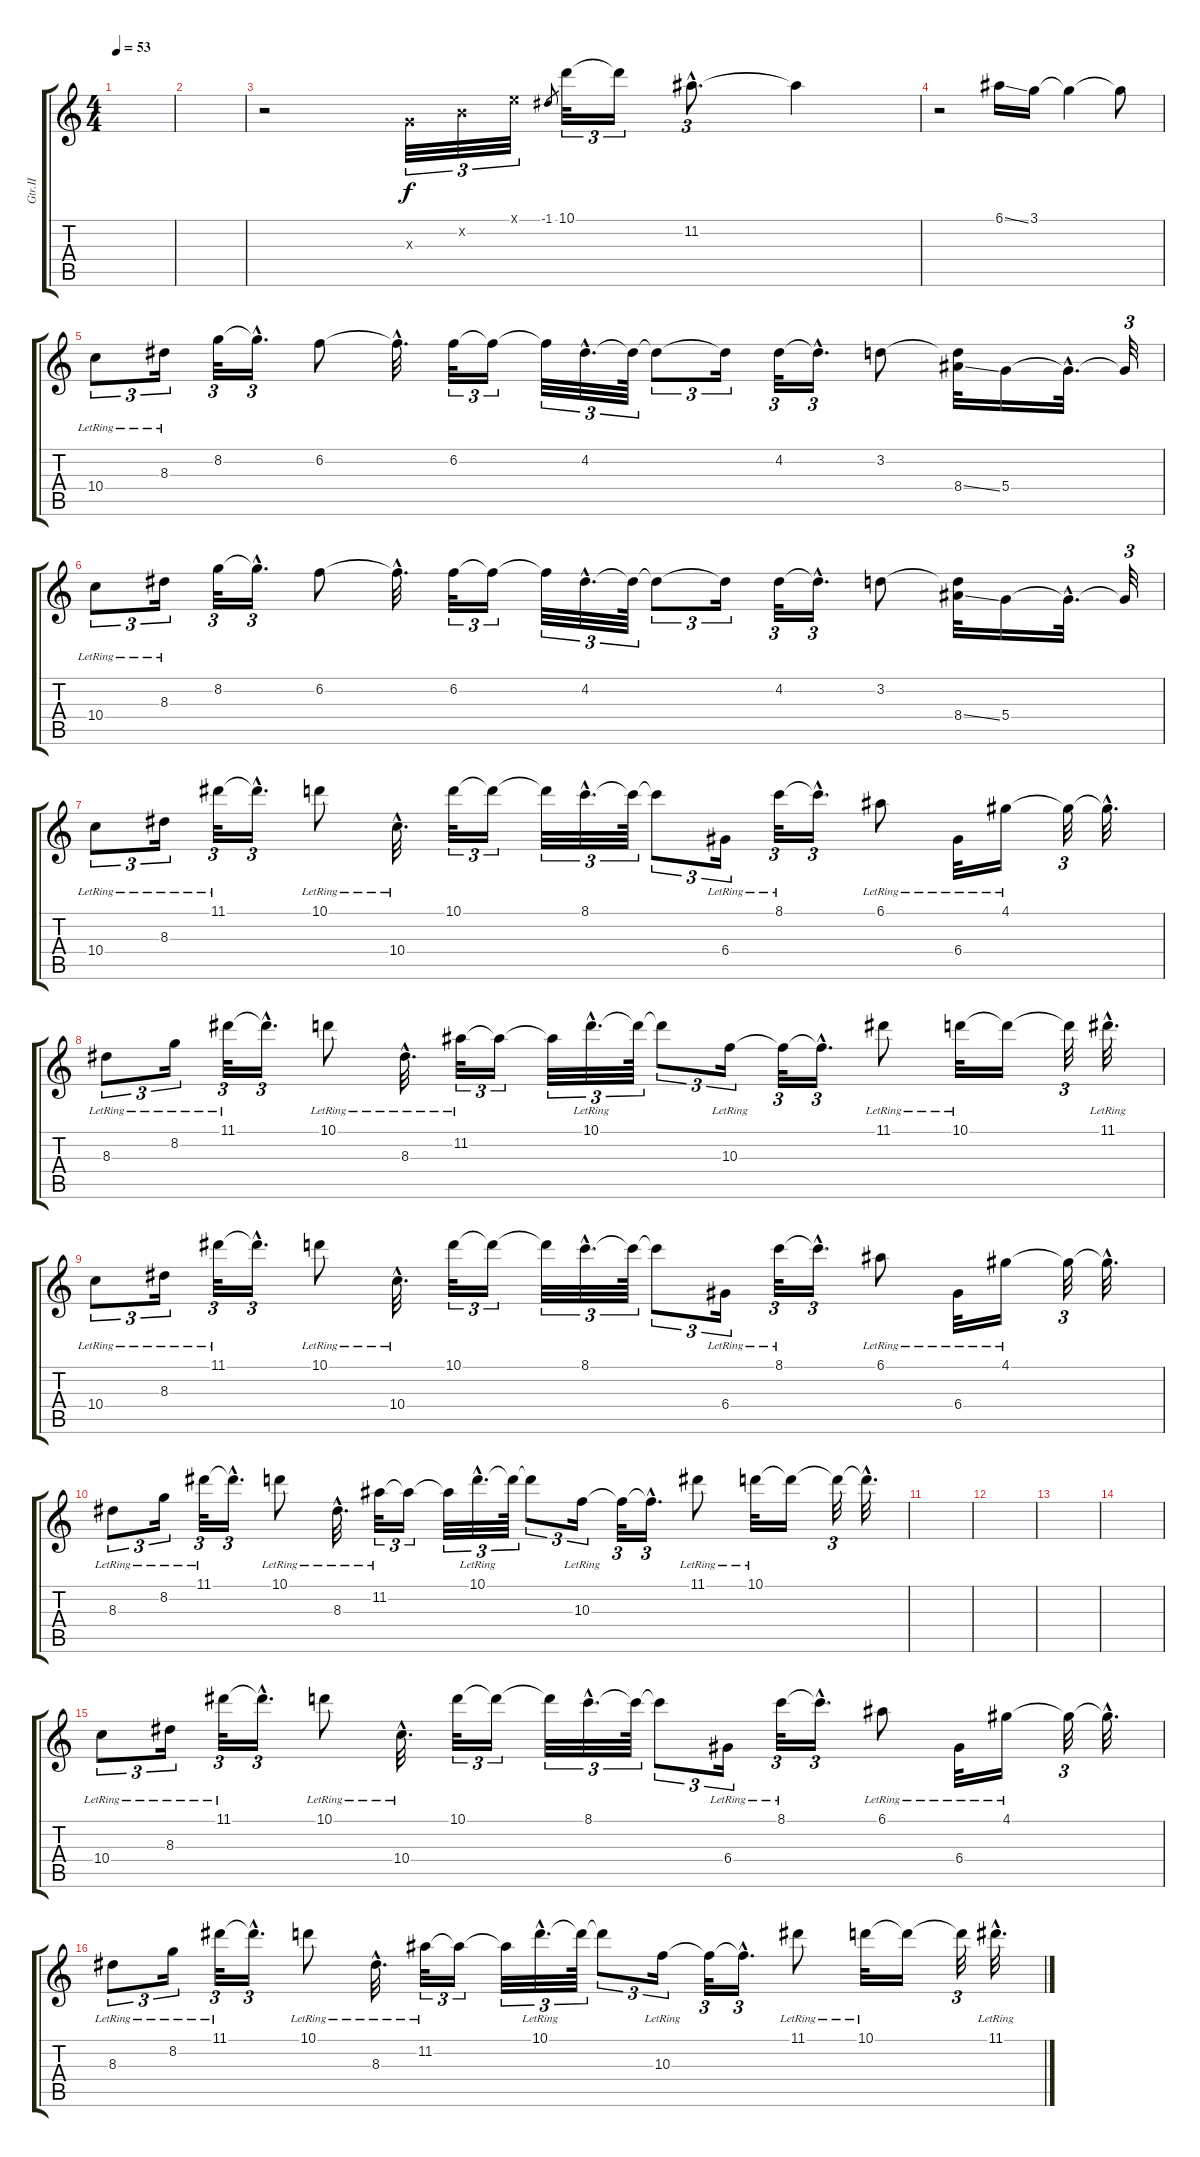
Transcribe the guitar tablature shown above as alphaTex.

\track ("Gtr.II" "Gtr.II") {instrument electricguitarjazz}
\staff {score tabs}
\tuning (E4 B3 G3 D3 A2 E2) {hide}
\ts (4 4)
\tempo 53
\clef g2
\ks c
|
|
r.2 0.3{x}.32{tu (3 2)} 0.2{x}.32{tu (3 2)} 0.1{x}.32{tu (3 2)} -1.1.8{gr} 10.1.32{tu (3 2)} 10.1{t}.16{tu (3 2)} 11.2{hac}.8{d tu (3 2)} 11.2{t}.4 |
r.2 6.1{ss}.16 3.1.16 3.1{t}.4 3.1{t}.8 |
10.4{lr}.8{tu (3 2)} 8.3{lr}.16{tu (3 2)} 8.2.32{tu (3 2)} 8.2{hac t}.16{d tu (3 2)} 6.2.8 6.2{hac t}.32{d} 6.2.32{tu (3 2)} 6.2{t}.16{tu (3 2)} 6.2{t}.32{tu (3 2)} 4.2{hac}.32{d tu (3 2)} 4.2{t}.64{tu (3 2)} 4.2{t}.8{tu (3 2)} 4.2{t}.16{tu (3 2)} 4.2.32{tu (3 2)} 4.2{hac t}.16{d tu (3 2)} 3.2.8 (3.2{t} 8.4{ss}).32 5.4.16 5.4{hac t}.32{d} 5.4{t}.32{tu (3 2)} |
10.4{lr}.8{tu (3 2)} 8.3{lr}.16{tu (3 2)} 8.2.32{tu (3 2)} 8.2{hac t}.16{d tu (3 2)} 6.2.8 6.2{hac t}.32{d} 6.2.32{tu (3 2)} 6.2{t}.16{tu (3 2)} 6.2{t}.32{tu (3 2)} 4.2{hac}.32{d tu (3 2)} 4.2{t}.64{tu (3 2)} 4.2{t}.8{tu (3 2)} 4.2{t}.16{tu (3 2)} 4.2.32{tu (3 2)} 4.2{hac t}.16{d tu (3 2)} 3.2.8 (3.2{t} 8.4{ss}).32 5.4.16 5.4{hac t}.32{d} 5.4{t}.32{tu (3 2)} |
10.4{lr}.8{tu (3 2)} 8.3{lr}.16{tu (3 2)} 11.1{lr}.32{tu (3 2)} 11.1{hac t}.16{d tu (3 2)} 10.1{lr}.8 10.4{hac lr}.32{d} 10.1.32{tu (3 2)} 10.1{t}.16{tu (3 2)} 10.1{t}.32{tu (3 2)} 8.1{hac}.32{d tu (3 2)} 8.1{t}.64{tu (3 2)} 8.1{t}.8{tu (3 2)} 6.4{lr}.16{tu (3 2)} 8.1{lr}.32{tu (3 2)} 8.1{hac t}.16{d tu (3 2)} 6.1{lr}.8 6.4{lr}.32 4.1{lr}.16 4.1{t}.32{tu (3 2)} 4.1{hac t}.32{d} |
8.3{lr}.8{tu (3 2)} 8.2{lr}.16{tu (3 2)} 11.1{lr}.32{tu (3 2)} 11.1{hac t}.16{d tu (3 2)} 10.1{lr}.8 8.3{hac lr}.32{d} 11.2{lr}.32{tu (3 2)} 11.2{t}.16{tu (3 2)} 11.2{t}.32{tu (3 2)} 10.1{hac lr}.32{d tu (3 2)} 10.1{t}.64{tu (3 2)} 10.1{t}.8{tu (3 2)} 10.3{lr}.16{tu (3 2)} 10.3{t}.32{tu (3 2)} 10.3{hac t}.16{d tu (3 2)} 11.1{lr}.8 10.1{lr}.32 10.1{t}.16 10.1{t}.32{tu (3 2)} 11.1{hac lr}.32{d} |
10.4{lr}.8{tu (3 2)} 8.3{lr}.16{tu (3 2)} 11.1{lr}.32{tu (3 2)} 11.1{hac t}.16{d tu (3 2)} 10.1{lr}.8 10.4{hac lr}.32{d} 10.1.32{tu (3 2)} 10.1{t}.16{tu (3 2)} 10.1{t}.32{tu (3 2)} 8.1{hac}.32{d tu (3 2)} 8.1{t}.64{tu (3 2)} 8.1{t}.8{tu (3 2)} 6.4{lr}.16{tu (3 2)} 8.1{lr}.32{tu (3 2)} 8.1{hac t}.16{d tu (3 2)} 6.1{lr}.8 6.4{lr}.32 4.1{lr}.16 4.1{t}.32{tu (3 2)} 4.1{hac t}.32{d} |
8.3{lr}.8{tu (3 2)} 8.2{lr}.16{tu (3 2)} 11.1{lr}.32{tu (3 2)} 11.1{hac t}.16{d tu (3 2)} 10.1{lr}.8 8.3{hac lr}.32{d} 11.2{lr}.32{tu (3 2)} 11.2{t}.16{tu (3 2)} 11.2{t}.32{tu (3 2)} 10.1{hac lr}.32{d tu (3 2)} 10.1{t}.64{tu (3 2)} 10.1{t}.8{tu (3 2)} 10.3{lr}.16{tu (3 2)} 10.3{t}.32{tu (3 2)} 10.3{hac t}.16{d tu (3 2)} 11.1{lr}.8 10.1{lr}.32 10.1{t}.16 10.1{t}.32{tu (3 2)} 10.1{hac t}.32{d} |
|
|
|
|
10.4{lr}.8{tu (3 2)} 8.3{lr}.16{tu (3 2)} 11.1{lr}.32{tu (3 2)} 11.1{hac t}.16{d tu (3 2)} 10.1{lr}.8 10.4{hac lr}.32{d} 10.1.32{tu (3 2)} 10.1{t}.16{tu (3 2)} 10.1{t}.32{tu (3 2)} 8.1{hac}.32{d tu (3 2)} 8.1{t}.64{tu (3 2)} 8.1{t}.8{tu (3 2)} 6.4{lr}.16{tu (3 2)} 8.1{lr}.32{tu (3 2)} 8.1{hac t}.16{d tu (3 2)} 6.1{lr}.8 6.4{lr}.32 4.1{lr}.16 4.1{t}.32{tu (3 2)} 4.1{hac t}.32{d} |
8.3{lr}.8{tu (3 2)} 8.2{lr}.16{tu (3 2)} 11.1{lr}.32{tu (3 2)} 11.1{hac t}.16{d tu (3 2)} 10.1{lr}.8 8.3{hac lr}.32{d} 11.2{lr}.32{tu (3 2)} 11.2{t}.16{tu (3 2)} 11.2{t}.32{tu (3 2)} 10.1{hac lr}.32{d tu (3 2)} 10.1{t}.64{tu (3 2)} 10.1{t}.8{tu (3 2)} 10.3{lr}.16{tu (3 2)} 10.3{t}.32{tu (3 2)} 10.3{hac t}.16{d tu (3 2)} 11.1{lr}.8 10.1{lr}.32 10.1{t}.16 10.1{t}.32{tu (3 2)} 11.1{hac lr}.32{d}
